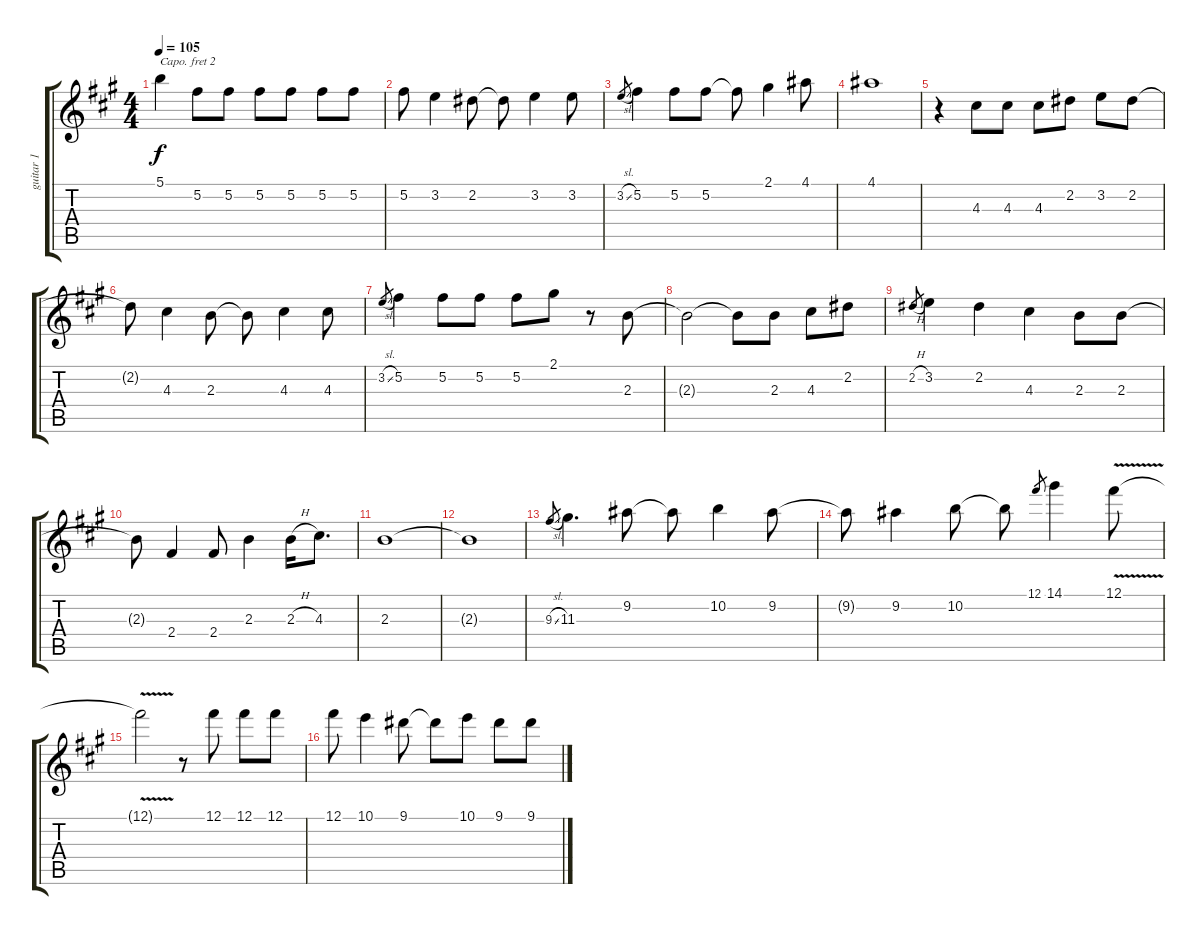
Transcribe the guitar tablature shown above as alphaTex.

\track ("guitar 1" "guitar 1") {instrument acousticguitarsteel}
\staff {score tabs}
\capo 2
\tuning (E4 B3 G3 D3 A2 E2) {hide}
\ts (4 4)
\tempo 105
\clef g2
\ks a
5.1{t}.4{dy f} 5.2.8 5.2.8 5.2.8 5.2.8 5.2.8 5.2.8 |
5.2.8 3.2.4 2.2.8 2.2{t}.8 3.2.4 3.2.8 |
3.2{sl}.8{gr} 5.2.4 5.2.8 5.2.8 5.2{t}.8 2.1.4 4.1.8 |
4.1.1 |
r.4 4.3.8 4.3.8 4.3.8 2.2.8 3.2.8 2.2.8 |
2.2{t}.8 4.3.4 2.3.8 2.3{t}.8 4.3.4 4.3.8 |
3.2{sl}.8{gr} 5.2.4 5.2.8 5.2.8 5.2.8 2.1.8 r.8 2.3.8 |
2.3{t}.2 2.3{t}.8 2.3.8 4.3.8 2.2.8 |
2.2{h}.8{gr} 3.2.4 2.2.4 4.3.4 2.3.8 2.3.8 |
2.3{t}.8 2.4.4 2.4.8 2.3.4 2.3{h}.16 4.3.8{d} |
2.3.1 |
2.3{t}.1 |
9.3{sl}.8{gr} 11.3.4{d} 9.2.8 9.2{t}.8 10.2.4 9.2.8 |
9.2{t}.8 9.2.4 10.2.8 10.2{t}.8 12.1.8{gr} 14.1.4 12.1{v}.8 |
12.1{t}.2 r.8 12.1.8 12.1.8 12.1.8 |
12.1.8 10.1.4 9.1.8 9.1{t}.8 10.1.8 9.1.8 9.1.8
